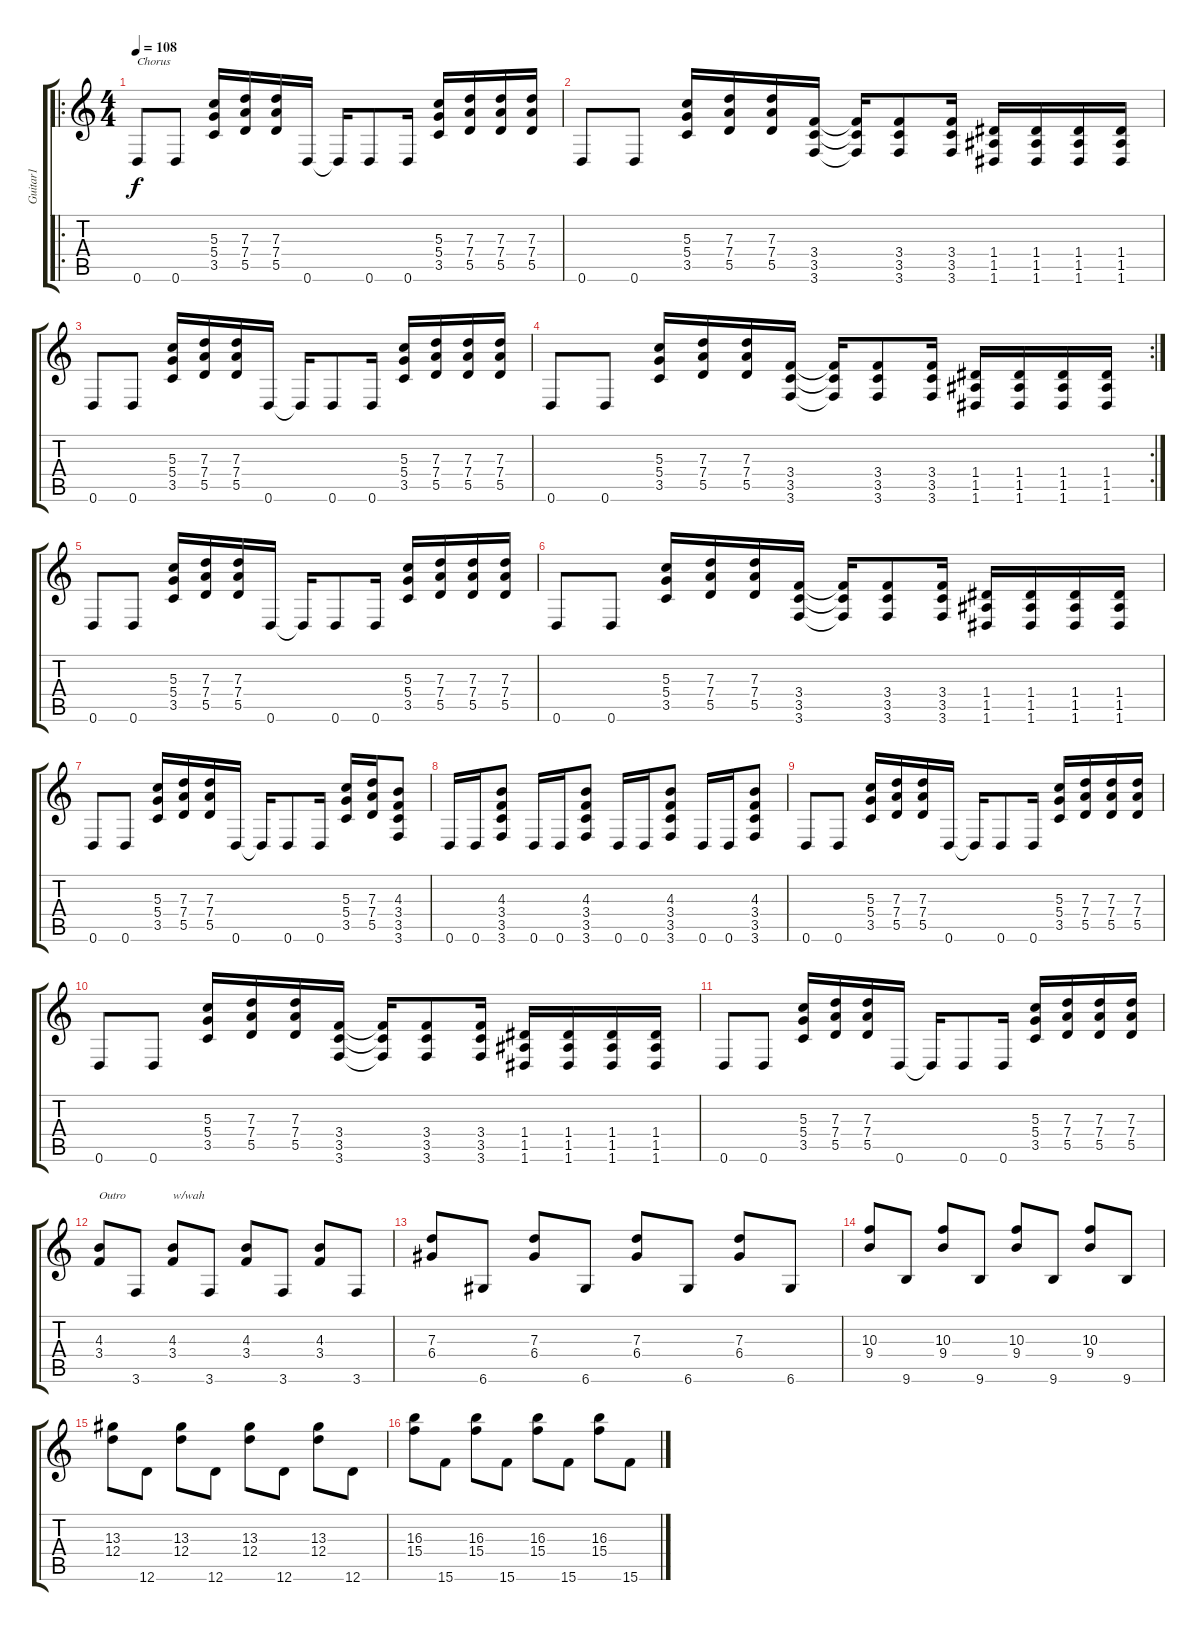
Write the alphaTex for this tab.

\track ("Guitar1" "Guitar1") {instrument overdrivenguitar}
\staff {score tabs}
\tuning (E4 B3 G3 D3 A2 D2) {hide}
\ro
\ts (4 4)
\tempo 108
\clef g2
\ks c
0.6.8{txt "Chorus" dy f} 0.6.8 (5.3 5.4 3.5).16 (7.3 7.4 5.5).16 (7.3 7.4 5.5).16 0.6.16 0.6{t}.16 0.6.8 0.6.16 (5.3 5.4 3.5).16 (7.3 7.4 5.5).16 (7.3 7.4 5.5).16 (7.3 7.4 5.5).16 |
0.6.8 0.6.8 (5.3 5.4 3.5).16 (7.3 7.4 5.5).16 (7.3 7.4 5.5).16 (3.4 3.5 3.6).16 (3.4{t} 3.5{t} 3.6{t}).16 (3.4 3.5 3.6).8 (3.4 3.5 3.6).16 (1.4 1.5 1.6).16 (1.4 1.5 1.6).16 (1.4 1.5 1.6).16 (1.4 1.5 1.6).16 |
0.6.8 0.6.8 (5.3 5.4 3.5).16 (7.3 7.4 5.5).16 (7.3 7.4 5.5).16 0.6.16 0.6{t}.16 0.6.8 0.6.16 (5.3 5.4 3.5).16 (7.3 7.4 5.5).16 (7.3 7.4 5.5).16 (7.3 7.4 5.5).16 |
\rc 2
0.6.8 0.6.8 (5.3 5.4 3.5).16 (7.3 7.4 5.5).16 (7.3 7.4 5.5).16 (3.4 3.5 3.6).16 (3.4{t} 3.5{t} 3.6{t}).16 (3.4 3.5 3.6).8 (3.4 3.5 3.6).16 (1.4 1.5 1.6).16 (1.4 1.5 1.6).16 (1.4 1.5 1.6).16 (1.4 1.5 1.6).16 |
0.6.8 0.6.8 (5.3 5.4 3.5).16 (7.3 7.4 5.5).16 (7.3 7.4 5.5).16 0.6.16 0.6{t}.16 0.6.8 0.6.16 (5.3 5.4 3.5).16 (7.3 7.4 5.5).16 (7.3 7.4 5.5).16 (7.3 7.4 5.5).16 |
0.6.8 0.6.8 (5.3 5.4 3.5).16 (7.3 7.4 5.5).16 (7.3 7.4 5.5).16 (3.4 3.5 3.6).16 (3.4{t} 3.5{t} 3.6{t}).16 (3.4 3.5 3.6).8 (3.4 3.5 3.6).16 (1.4 1.5 1.6).16 (1.4 1.5 1.6).16 (1.4 1.5 1.6).16 (1.4 1.5 1.6).16 |
0.6.8 0.6.8 (5.3 5.4 3.5).16 (7.3 7.4 5.5).16 (7.3 7.4 5.5).16 0.6.16 0.6{t}.16 0.6.8 0.6.16 (5.3 5.4 3.5).16 (7.3 7.4 5.5).16 (4.3 3.4 3.5 3.6).8 |
0.6.16 0.6.16 (4.3 3.4 3.5 3.6).8 0.6.16 0.6.16 (4.3 3.4 3.5 3.6).8 0.6.16 0.6.16 (4.3 3.4 3.5 3.6).8 0.6.16 0.6.16 (4.3 3.4 3.5 3.6).8 |
0.6.8 0.6.8 (5.3 5.4 3.5).16 (7.3 7.4 5.5).16 (7.3 7.4 5.5).16 0.6.16 0.6{t}.16 0.6.8 0.6.16 (5.3 5.4 3.5).16 (7.3 7.4 5.5).16 (7.3 7.4 5.5).16 (7.3 7.4 5.5).16 |
0.6.8 0.6.8 (5.3 5.4 3.5).16 (7.3 7.4 5.5).16 (7.3 7.4 5.5).16 (3.4 3.5 3.6).16 (3.4{t} 3.5{t} 3.6{t}).16 (3.4 3.5 3.6).8 (3.4 3.5 3.6).16 (1.4 1.5 1.6).16 (1.4 1.5 1.6).16 (1.4 1.5 1.6).16 (1.4 1.5 1.6).16 |
0.6.8 0.6.8 (5.3 5.4 3.5).16 (7.3 7.4 5.5).16 (7.3 7.4 5.5).16 0.6.16 0.6{t}.16 0.6.8 0.6.16 (5.3 5.4 3.5).16 (7.3 7.4 5.5).16 (7.3 7.4 5.5).16 (7.3 7.4 5.5).16 |
(4.3 3.4).8{txt "Outro"} 3.6.8 (4.3 3.4).8{txt "w/wah"} 3.6.8 (4.3 3.4).8 3.6.8 (4.3 3.4).8 3.6.8 |
(7.3 6.4).8 6.6.8 (7.3 6.4).8 6.6.8 (7.3 6.4).8 6.6.8 (7.3 6.4).8 6.6.8 |
(10.3 9.4).8 9.6.8 (10.3 9.4).8 9.6.8 (10.3 9.4).8 9.6.8 (10.3 9.4).8 9.6.8 |
(13.3 12.4).8 12.6.8 (13.3 12.4).8 12.6.8 (13.3 12.4).8 12.6.8 (13.3 12.4).8 12.6.8 |
(16.3 15.4).8 15.6.8 (16.3 15.4).8 15.6.8 (16.3 15.4).8 15.6.8 (16.3 15.4).8 15.6.8
